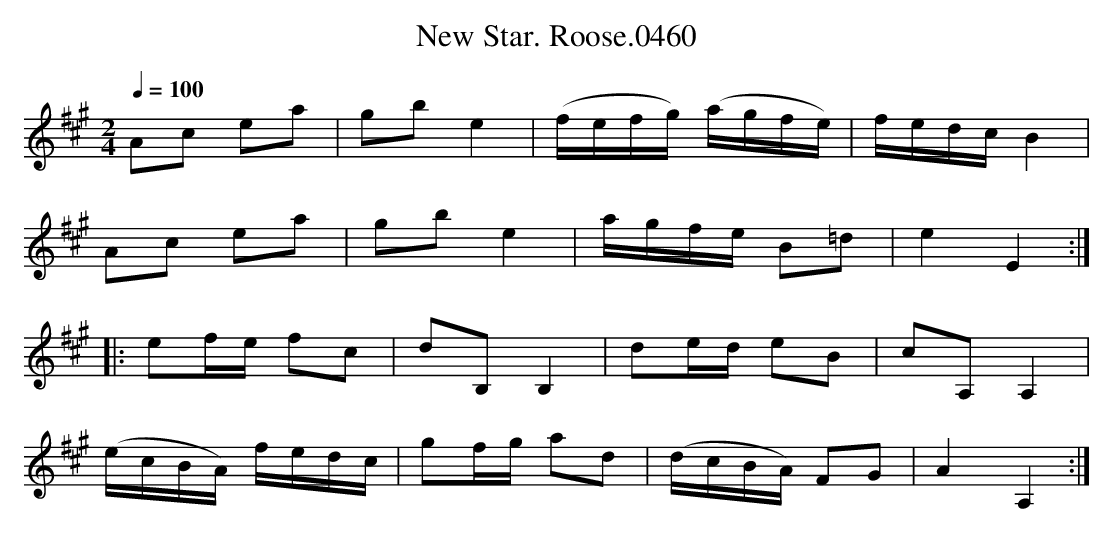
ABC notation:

X:1
T:New Star. Roose.0460
M:2/4
L:1/8
Q:1/4=100
K:A
Ac ea|gb e2|(f/e/f/g/) (a/g/f/e/)|f/e/d/c/ B2|
Ac ea|gb e2|a/g/f/e/ B=d|e2E2:|
|:ef/e/ fc|dB, B,2|de/d/ eB|cA, A,2|
(e/c/B/A/) f/e/d/c/|gf/g/ ad|(d/c/B/A/) FG|A2A,2:|
